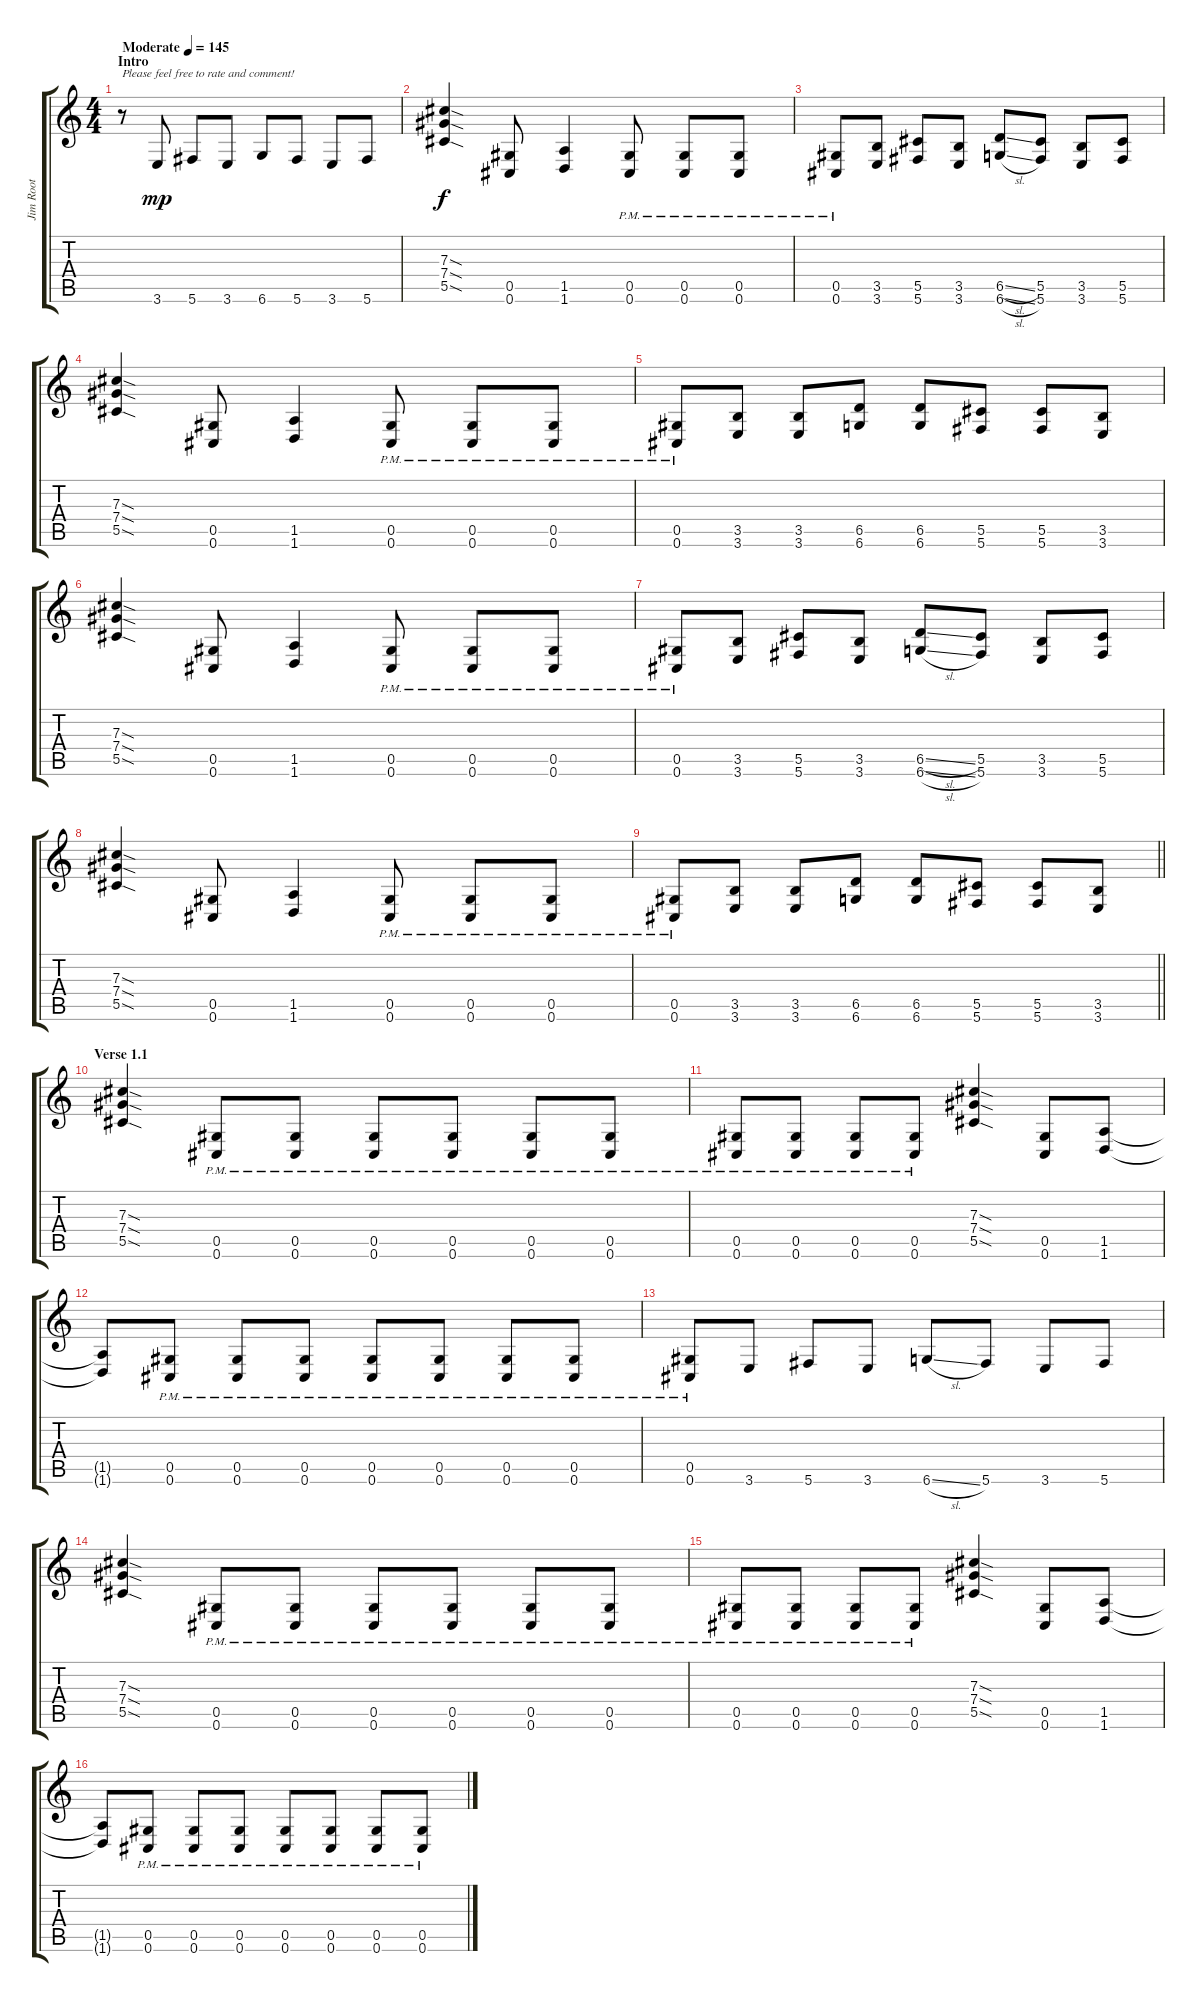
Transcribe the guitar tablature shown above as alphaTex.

\track ("Jim Root" "Jim Root") {instrument overdrivenguitar}
\staff {score tabs}
\tuning (Eb4 Bb3 Gb3 Db3 Ab2 Db2) {hide}
\ts (4 4)
\section ("" "Intro")
\tempo (145 "Moderate")
\clef g2
\ks c
r.8{txt "Please feel free to rate and comment!" dy mp instrument overdrivenguitar} 3.6.8{volume 13 balance 0 instrument overdrivenguitar} 5.6.8 3.6.8 6.6.8 5.6.8 3.6.8 5.6.8 |
(7.3{sod} 7.4{sod} 5.5{sod}).4{dy f} (0.5 0.6).8 (1.5 1.6).4 (0.5{pm} 0.6{pm}).8 (0.5{pm} 0.6{pm}).8 (0.5{pm} 0.6{pm}).8 |
(0.5{pm} 0.6{pm}).8 (3.5 3.6).8 (5.5 5.6).8 (3.5 3.6).8 (6.5{sl} 6.6{sl}).8 (5.5 5.6).8 (3.5 3.6).8 (5.5 5.6).8 |
(7.3{sod} 7.4{sod} 5.5{sod}).4 (0.5 0.6).8 (1.5 1.6).4 (0.5{pm} 0.6{pm}).8 (0.5{pm} 0.6{pm}).8 (0.5{pm} 0.6{pm}).8 |
(0.5{pm} 0.6{pm}).8 (3.5 3.6).8 (3.5 3.6).8 (6.5 6.6).8 (6.5 6.6).8 (5.5 5.6).8 (5.5 5.6).8 (3.5 3.6).8 |
(7.3{sod} 7.4{sod} 5.5{sod}).4 (0.5 0.6).8 (1.5 1.6).4 (0.5{pm} 0.6{pm}).8 (0.5{pm} 0.6{pm}).8 (0.5{pm} 0.6{pm}).8 |
(0.5{pm} 0.6{pm}).8 (3.5 3.6).8 (5.5 5.6).8 (3.5 3.6).8 (6.5{sl} 6.6{sl}).8 (5.5 5.6).8 (3.5 3.6).8 (5.5 5.6).8 |
(7.3{sod} 7.4{sod} 5.5{sod}).4 (0.5 0.6).8 (1.5 1.6).4 (0.5{pm} 0.6{pm}).8 (0.5{pm} 0.6{pm}).8 (0.5{pm} 0.6{pm}).8 |
\barLineRight lightlight
(0.5{pm} 0.6{pm}).8 (3.5 3.6).8 (3.5 3.6).8 (6.5 6.6).8 (6.5 6.6).8 (5.5 5.6).8 (5.5 5.6).8 (3.5 3.6).8 |
\section ("" "Verse 1.1")
(7.3{sod} 7.4{sod} 5.5{sod}).4 (0.5{pm} 0.6{pm}).8 (0.5{pm} 0.6{pm}).8 (0.5{pm} 0.6{pm}).8 (0.5{pm} 0.6{pm}).8 (0.5{pm} 0.6{pm}).8 (0.5{pm} 0.6{pm}).8 |
(0.5{pm} 0.6{pm}).8 (0.5{pm} 0.6{pm}).8 (0.5{pm} 0.6{pm}).8 (0.5{pm} 0.6{pm}).8 (7.3{sod} 7.4{sod} 5.5{sod}).4 (0.5 0.6).8 (1.5 1.6).8 |
(1.5{t} 1.6{t}).8 (0.5{pm} 0.6{pm}).8 (0.5{pm} 0.6{pm}).8 (0.5{pm} 0.6{pm}).8 (0.5{pm} 0.6{pm}).8 (0.5{pm} 0.6{pm}).8 (0.5{pm} 0.6{pm}).8 (0.5{pm} 0.6{pm}).8 |
(0.5{pm} 0.6{pm}).8 3.6.8 5.6.8 3.6.8 6.6{sl}.8 5.6.8 3.6.8 5.6.8 |
(7.3{sod} 7.4{sod} 5.5{sod}).4 (0.5{pm} 0.6{pm}).8 (0.5{pm} 0.6{pm}).8 (0.5{pm} 0.6{pm}).8 (0.5{pm} 0.6{pm}).8 (0.5{pm} 0.6{pm}).8 (0.5{pm} 0.6{pm}).8 |
(0.5{pm} 0.6{pm}).8 (0.5{pm} 0.6{pm}).8 (0.5{pm} 0.6{pm}).8 (0.5{pm} 0.6{pm}).8 (7.3{sod} 7.4{sod} 5.5{sod}).4 (0.5 0.6).8 (1.5 1.6).8 |
(1.5{t} 1.6{t}).8 (0.5{pm} 0.6{pm}).8 (0.5{pm} 0.6{pm}).8 (0.5{pm} 0.6{pm}).8 (0.5{pm} 0.6{pm}).8 (0.5{pm} 0.6{pm}).8 (0.5{pm} 0.6{pm}).8 (0.5{pm} 0.6{pm}).8
